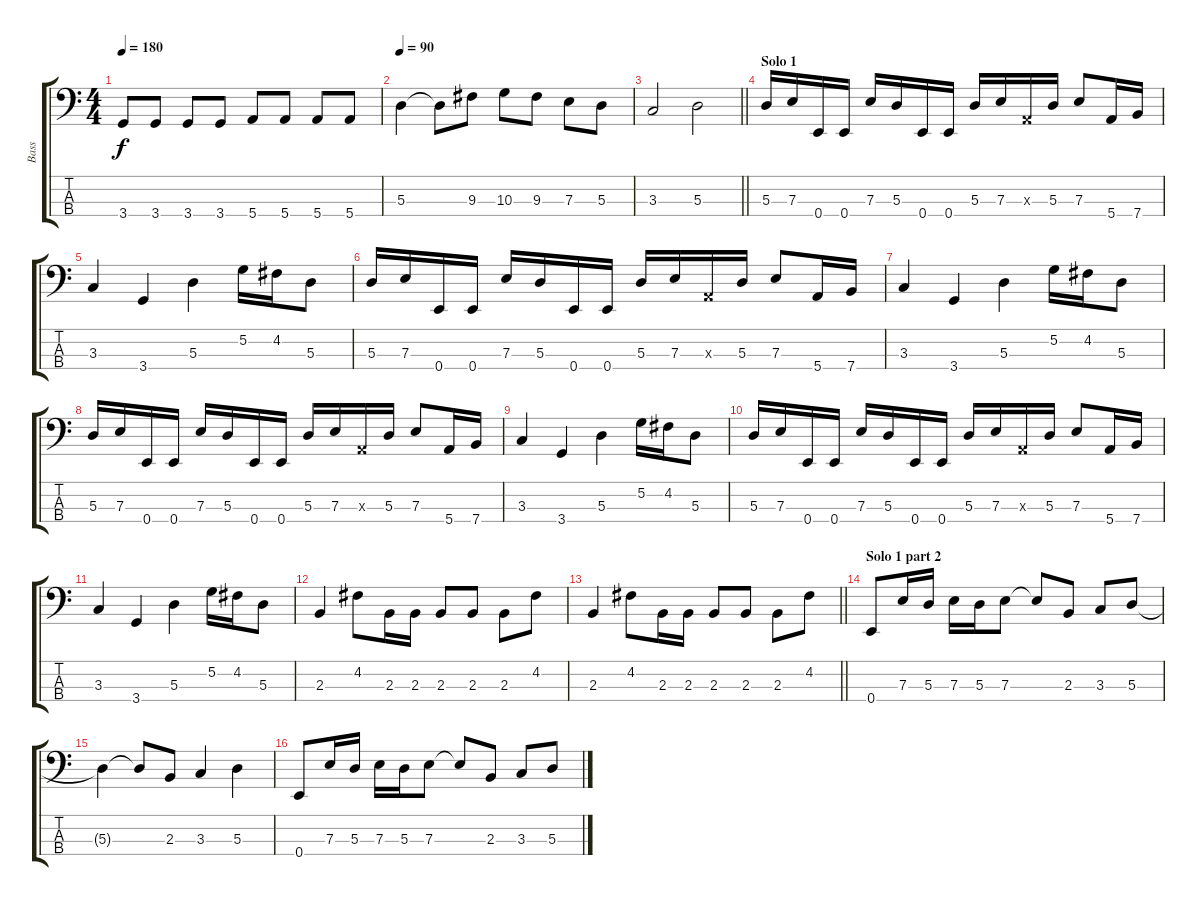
\track ("Bass" "Bass") {instrument electricbasspick}
\staff {score tabs}
\tuning (G2 D2 A1 E1) {hide}
\ts (4 4)
\tempo 180
\clef f4
\ks c
3.4.8{dy f} 3.4.8 3.4.8 3.4.8 5.4.8 5.4.8 5.4.8 5.4.8 |
\tempo 90
5.3.4 5.3{t}.8 9.3.8 10.3.8 9.3.8 7.3.8 5.3.8 |
\barLineRight lightlight
3.3.2 5.3.2 |
\section ("" "Solo 1")
5.3.16 7.3.16 0.4.16 0.4.16 7.3.16 5.3.16 0.4.16 0.4.16 5.3.16 7.3.16 0.3{x}.16 5.3.16 7.3.8 5.4.16 7.4.16 |
3.3.4 3.4.4 5.3.4 5.2.16 4.2.16 5.3.8 |
5.3.16 7.3.16 0.4.16 0.4.16 7.3.16 5.3.16 0.4.16 0.4.16 5.3.16 7.3.16 0.3{x}.16 5.3.16 7.3.8 5.4.16 7.4.16 |
3.3.4 3.4.4 5.3.4 5.2.16 4.2.16 5.3.8 |
5.3.16 7.3.16 0.4.16 0.4.16 7.3.16 5.3.16 0.4.16 0.4.16 5.3.16 7.3.16 0.3{x}.16 5.3.16 7.3.8 5.4.16 7.4.16 |
3.3.4 3.4.4 5.3.4 5.2.16 4.2.16 5.3.8 |
5.3.16 7.3.16 0.4.16 0.4.16 7.3.16 5.3.16 0.4.16 0.4.16 5.3.16 7.3.16 0.3{x}.16 5.3.16 7.3.8 5.4.16 7.4.16 |
3.3.4 3.4.4 5.3.4 5.2.16 4.2.16 5.3.8 |
2.3.4 4.2.8 2.3.16 2.3.16 2.3.8 2.3.8 2.3.8 4.2.8 |
\barLineRight lightlight
2.3.4 4.2.8 2.3.16 2.3.16 2.3.8 2.3.8 2.3.8 4.2.8 |
\section ("" "Solo 1 part 2")
0.4.8 7.3.16 5.3.16 7.3.16 5.3.16 7.3.8 7.3{t}.8 2.3.8 3.3.8 5.3.8 |
5.3{t}.4 5.3{t}.8 2.3.8 3.3.4 5.3.4 |
0.4.8 7.3.16 5.3.16 7.3.16 5.3.16 7.3.8 7.3{t}.8 2.3.8 3.3.8 5.3.8
